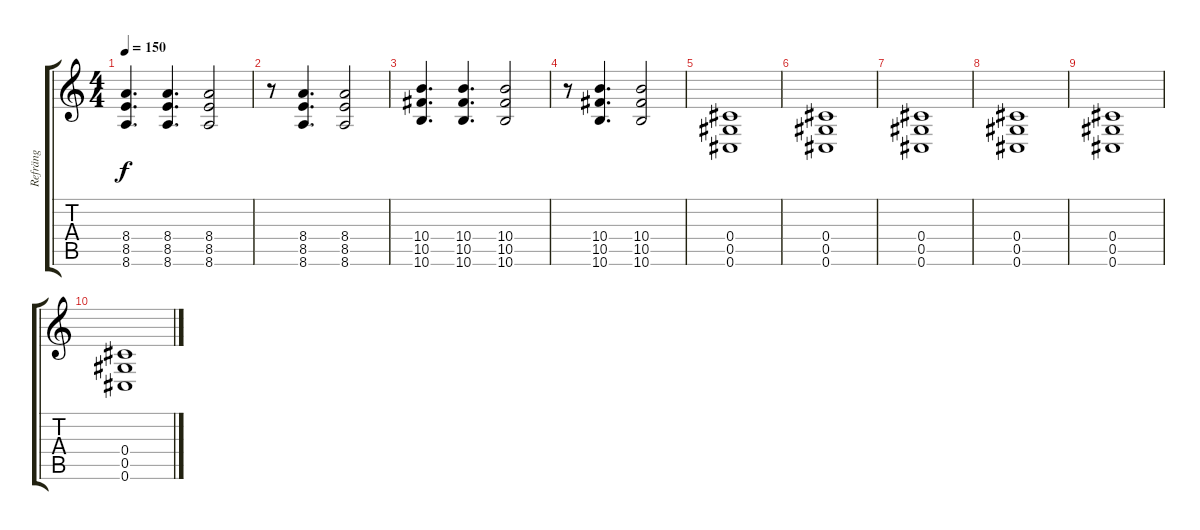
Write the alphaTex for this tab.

\track ("Refräng" "Refräng") {instrument distortionguitar}
\staff {score tabs}
\tuning (Eb4 Bb3 Gb3 Db3 Ab2 Db2) {hide}
\ts (4 4)
\tempo 150
\clef g2
\ks c
(8.4 8.5 8.6).4{d dy f} (8.4 8.5 8.6).4{d} (8.4 8.5 8.6).2 |
r.8 (8.4 8.5 8.6).4{d} (8.4 8.5 8.6).2 |
(10.4 10.5 10.6).4{d} (10.4 10.5 10.6).4{d} (10.4 10.5 10.6).2 |
r.8 (10.4 10.5 10.6).4{d} (10.4 10.5 10.6).2 |
(0.4 0.5 0.6).1 |
(0.4 0.5 0.6).1 |
(0.4 0.5 0.6).1 |
(0.4 0.5 0.6).1 |
(0.4 0.5 0.6).1 |
(0.4 0.5 0.6).1
